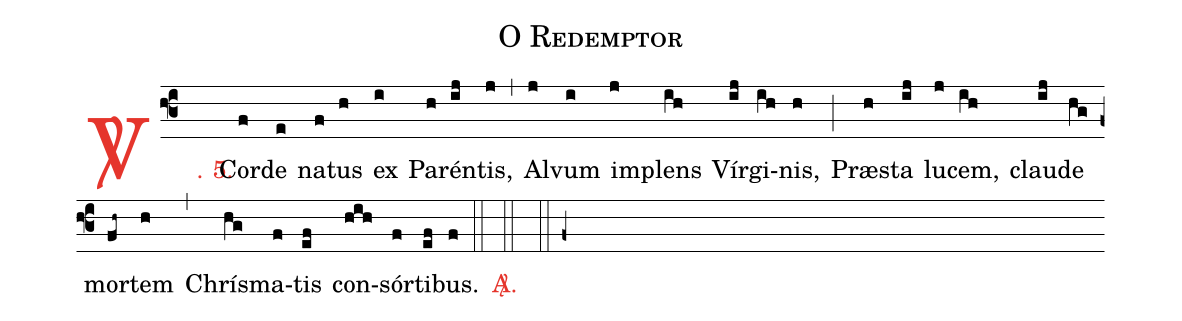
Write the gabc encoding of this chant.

name: O Redemptor;
%%
(f3)

<c><sp>V/</sp>. 5.</c>() Cor(f)de(e) na(f)tus(h) ex(i) Pa(h)rén(ij)tis,(j) (,) Al(j)vum(i) im(j)plens(ih) Vír(ij)gi(ih)nis,(h) (;) Præs(h)ta(ij) lu(j)cem,(ih) clau(ij)de(hg) mor(fh~)tem(h) (,) Chrís(hg)ma(f)tis(ef) con(hih)sór(f)ti(ef)bus.(f)

(::)

<c><sp>A/</sp>.</c>(::)

(::)

(f+)
